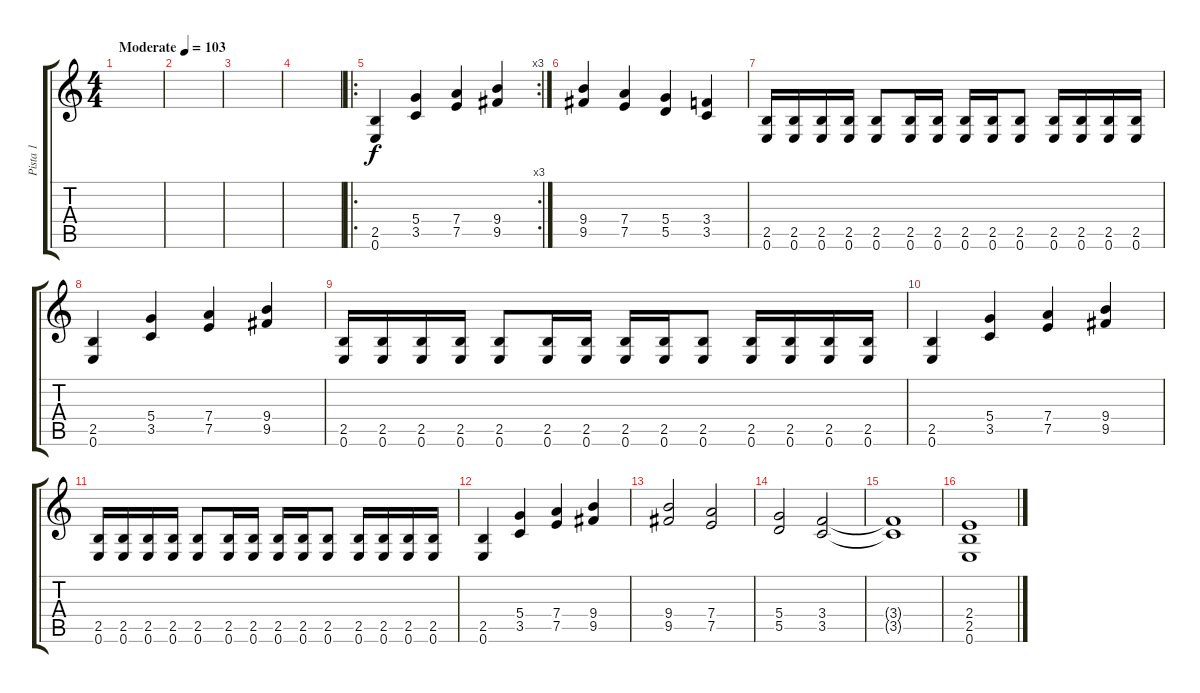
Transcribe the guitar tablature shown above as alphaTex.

\track ("Pista 1" "Pista 1") {instrument overdrivenguitar}
\staff {score tabs}
\tuning (E4 B3 G3 D3 A2 E2) {hide}
\ts (4 4)
\tempo (103 "Moderate")
\clef g2
\ks c
|
|
|
|
\ro
\rc 3
(2.5 0.6).4 (5.4 3.5).4 (7.4 7.5).4 (9.4 9.5).4 |
(9.4 9.5).4 (7.4 7.5).4 (5.4 5.5).4 (3.4 3.5).4 |
(2.5 0.6).16 (2.5 0.6).16 (2.5 0.6).16 (2.5 0.6).16 (2.5 0.6).8 (2.5 0.6).16 (2.5 0.6).16 (2.5 0.6).16 (2.5 0.6).16 (2.5 0.6).8 (2.5 0.6).16 (2.5 0.6).16 (2.5 0.6).16 (2.5 0.6).16 |
(2.5 0.6).4 (5.4 3.5).4 (7.4 7.5).4 (9.4 9.5).4 |
(2.5 0.6).16 (2.5 0.6).16 (2.5 0.6).16 (2.5 0.6).16 (2.5 0.6).8 (2.5 0.6).16 (2.5 0.6).16 (2.5 0.6).16 (2.5 0.6).16 (2.5 0.6).8 (2.5 0.6).16 (2.5 0.6).16 (2.5 0.6).16 (2.5 0.6).16 |
(2.5 0.6).4 (5.4 3.5).4 (7.4 7.5).4 (9.4 9.5).4 |
(2.5 0.6).16 (2.5 0.6).16 (2.5 0.6).16 (2.5 0.6).16 (2.5 0.6).8 (2.5 0.6).16 (2.5 0.6).16 (2.5 0.6).16 (2.5 0.6).16 (2.5 0.6).8 (2.5 0.6).16 (2.5 0.6).16 (2.5 0.6).16 (2.5 0.6).16 |
(2.5 0.6).4 (5.4 3.5).4 (7.4 7.5).4 (9.4 9.5).4 |
(9.4 9.5).2 (7.4 7.5).2 |
(5.4 5.5).2 (3.4 3.5).2 |
(3.4{t} 3.5{t}).1 |
(2.4 2.5 0.6).1
